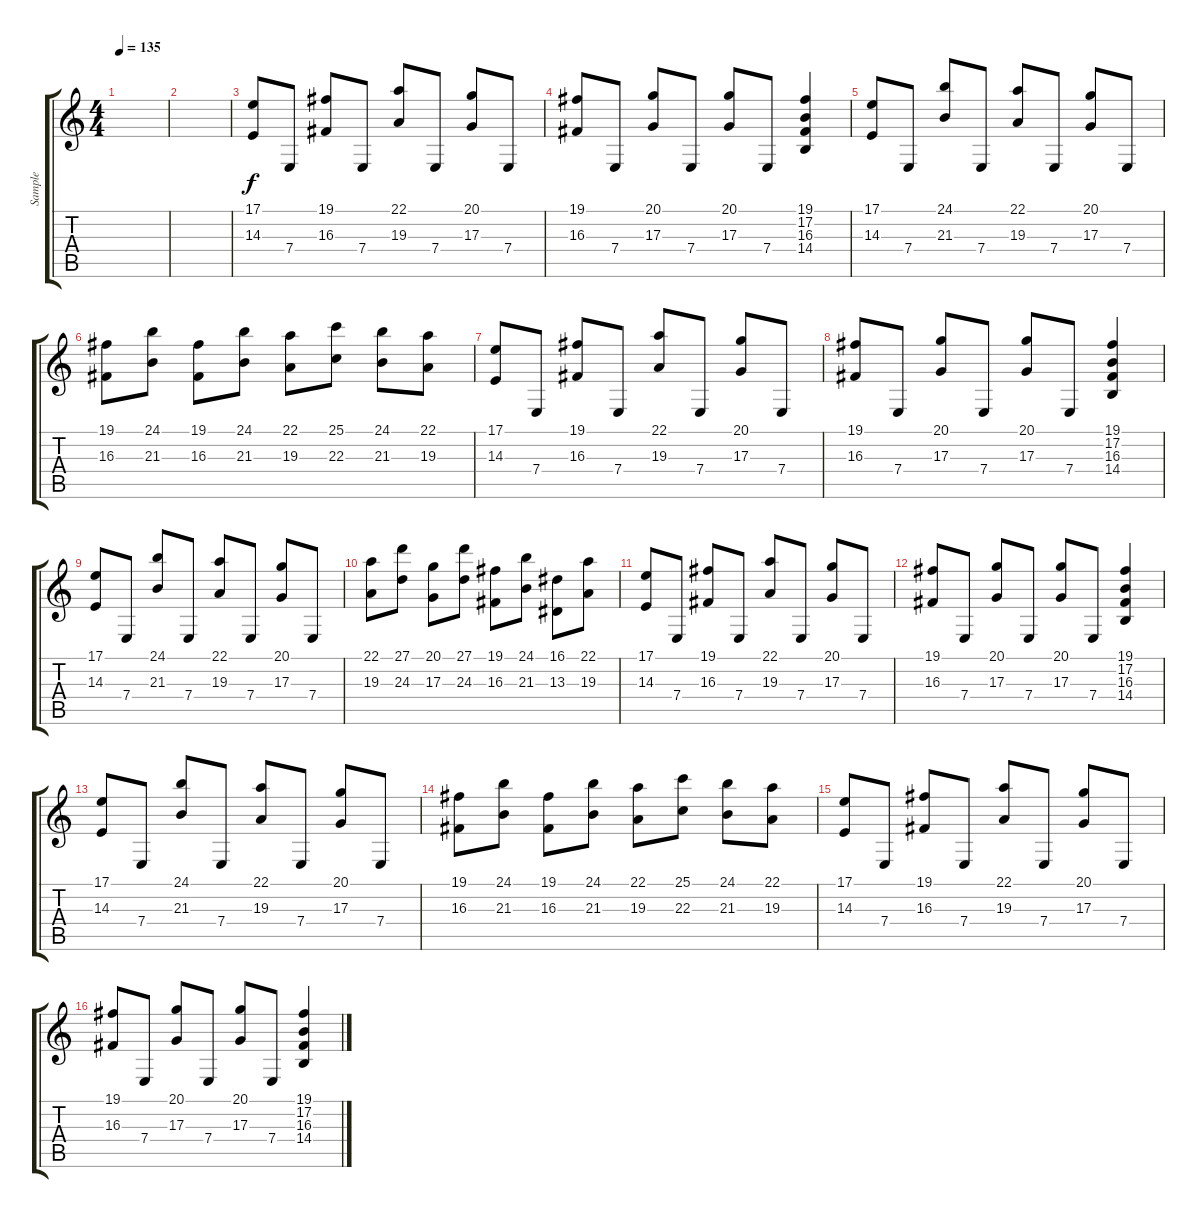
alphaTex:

\track ("Sample" "Sample") {instrument stringensemble1}
\staff {score tabs}
\tuning (B3 Gb3 D3 A2 E2 B1) {hide}
\ts (4 4)
\tempo 135
\clef g2
\ks c
|
|
(17.1 14.3).8 7.4.8 (19.1 16.3).8 7.4.8 (22.1 19.3).8 7.4.8 (20.1 17.3).8 7.4.8 |
(19.1 16.3).8 7.4.8 (20.1 17.3).8 7.4.8 (20.1 17.3).8 7.4.8 (19.1 17.2 16.3 14.4).4 |
(17.1 14.3).8 7.4.8 (24.1 21.3).8 7.4.8 (22.1 19.3).8 7.4.8 (20.1 17.3).8 7.4.8 |
(19.1 16.3).8 (24.1 21.3).8 (19.1 16.3).8 (24.1 21.3).8 (22.1 19.3).8 (25.1 22.3).8 (24.1 21.3).8 (22.1 19.3).8 |
(17.1 14.3).8 7.4.8 (19.1 16.3).8 7.4.8 (22.1 19.3).8 7.4.8 (20.1 17.3).8 7.4.8 |
(19.1 16.3).8 7.4.8 (20.1 17.3).8 7.4.8 (20.1 17.3).8 7.4.8 (19.1 17.2 16.3 14.4).4 |
(17.1 14.3).8 7.4.8 (24.1 21.3).8 7.4.8 (22.1 19.3).8 7.4.8 (20.1 17.3).8 7.4.8 |
(22.1 19.3).8 (27.1 24.3).8 (20.1 17.3).8 (27.1 24.3).8 (19.1 16.3).8 (24.1 21.3).8 (16.1 13.3).8 (22.1 19.3).8 |
(17.1 14.3).8 7.4.8 (19.1 16.3).8 7.4.8 (22.1 19.3).8 7.4.8 (20.1 17.3).8 7.4.8 |
(19.1 16.3).8 7.4.8 (20.1 17.3).8 7.4.8 (20.1 17.3).8 7.4.8 (19.1 17.2 16.3 14.4).4 |
(17.1 14.3).8 7.4.8 (24.1 21.3).8 7.4.8 (22.1 19.3).8 7.4.8 (20.1 17.3).8 7.4.8 |
(19.1 16.3).8 (24.1 21.3).8 (19.1 16.3).8 (24.1 21.3).8 (22.1 19.3).8 (25.1 22.3).8 (24.1 21.3).8 (22.1 19.3).8 |
(17.1 14.3).8 7.4.8 (19.1 16.3).8 7.4.8 (22.1 19.3).8 7.4.8 (20.1 17.3).8 7.4.8 |
(19.1 16.3).8 7.4.8 (20.1 17.3).8 7.4.8 (20.1 17.3).8 7.4.8 (19.1 17.2 16.3 14.4).4
